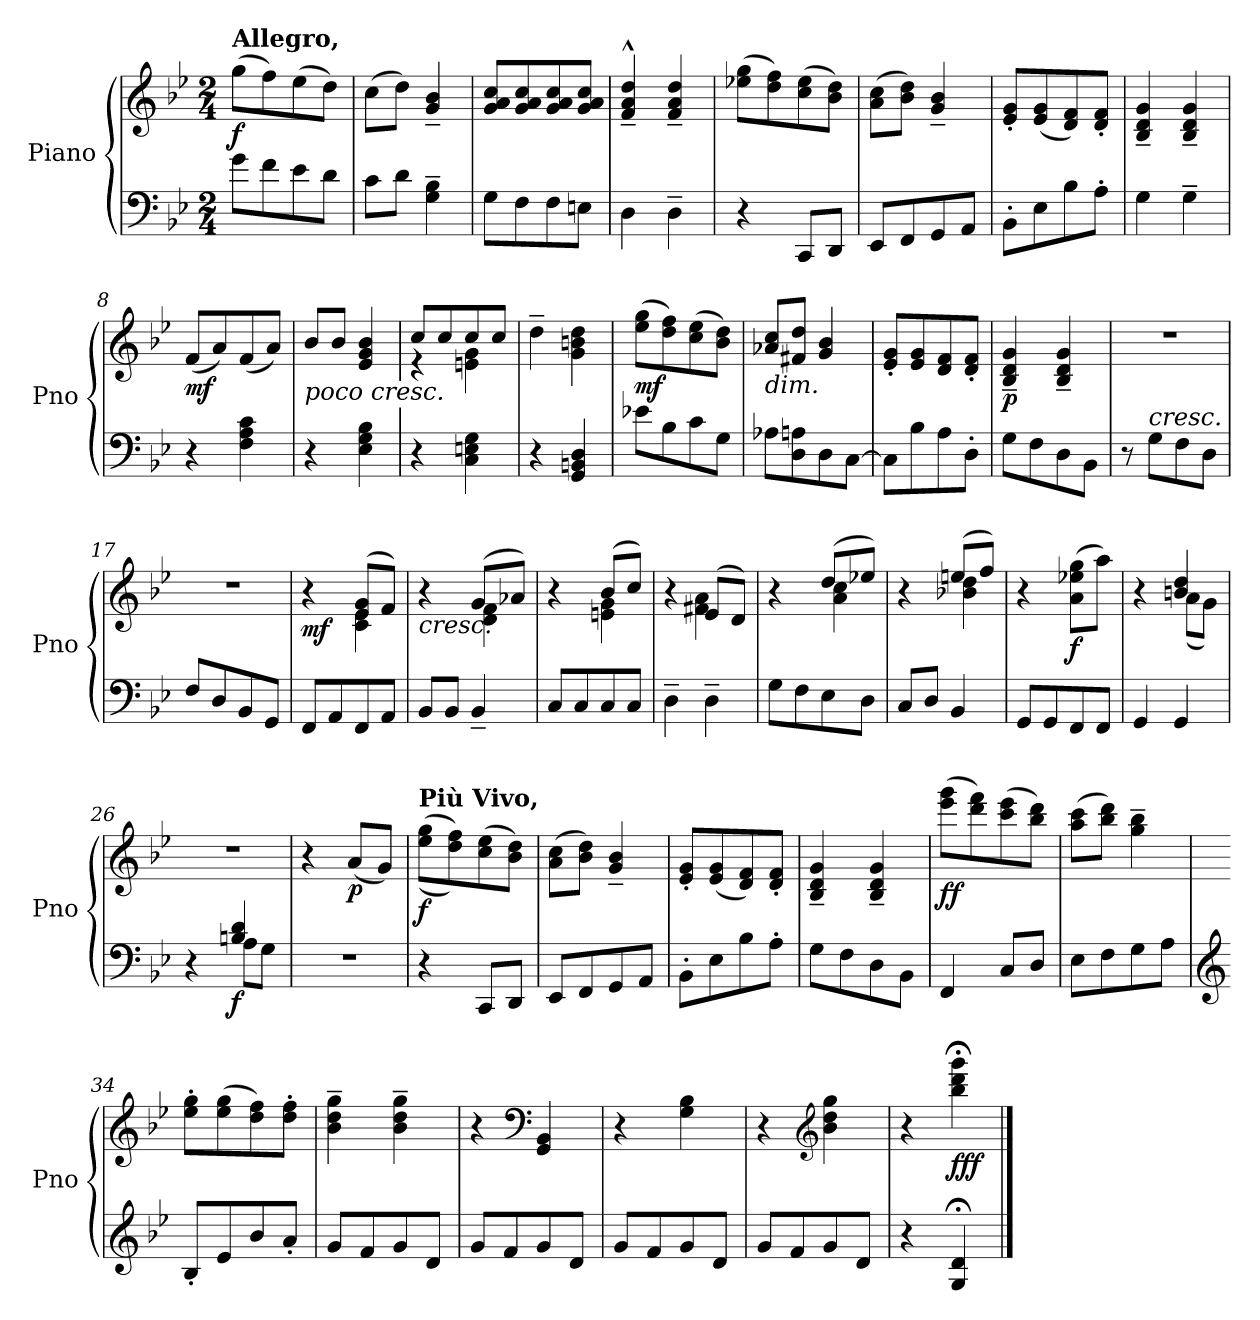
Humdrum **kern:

**kern	**kern	**dynam
*part1	*part1	*part1
*staff2	*staff1	*staff1/2
*I"Piano	*	*
*I'Pno	*	*
*clefF4	*clefG2	*
*k[b-e-]	*k[b-e-]	*
*M2/4	*M2/4	*
*MM132	*MM132	*
=	=	=
!	!LO:TX:a:B:t=Allegro,	!
!	!	!LO:DY:b
8g\L	(>8gg\L	f
8f\	8ff\)	.
8e-\	(>8ee-\	.
8d\J	8dd\J)	.
=1	=1	=1
8c\L	(>8cc\L	.
8d\J	8dd\J)	.
4G\~ 4B-\~	4g/~ 4b-/~	.
=2	=2	=2
8G\L	8g/ 8a/ 8cc/L	.
8F\	8g/ 8a/ 8cc/	.
8F\	8g/ 8a/ 8cc/	.
8En\J	8g/ 8a/ 8cc/J	.
=3	=3	=3
4D\	4f/~^^ 4a/~^^ 4dd/~^^	.
4D~\	4f/~ 4a/~ 4dd/~	.
=4	=4	=4
4r	(>8ee-X\ 8gg\L	.
.	8dd\ 8ff\)	.
8CC/L	(>8cc\ 8ee-\	.
8DD/J	8b-\ 8dd\J)	.
=5	=5	=5
8EE-/L	(>8a\ 8cc\L	.
8FF/	8b-\ 8dd\J)	.
8GG/	4g/~ 4b-/~	.
8AA/J	.	.
=6	=6	=6
8BB-'\L	8e-/' 8g/'L	.
8E-\	(<8e-/ 8g/	.
8B-\	8d/ 8f/)	.
8A'\J	8d/' 8f/'J	.
=7	=7	=7
4G\	4B-/~ 4d/~ 4g/~	.
4G~\	4B-/~ 4d/~ 4g/~	.
!!LO:LB:g=z
=8	=8	=8
!	!	!LO:DY:b
4r	(<8f/L	mf
.	8a/)	.
4F\ 4A\ 4c\	(<8f/	.
.	8a/J)	.
=9	=9	=9
!	!LO:TX:b:i:t=poco cresc.	!
4r	8b-/L	.
.	8b-/J	.
4E-\ 4G\ 4B-\	4e-/ 4g/ 4b-/	.
=10	=10	=10
*	*^	*
4r	8cc/L	4r	.
.	8cc/	.	.
4C\ 4En\ 4G\	8cc/	4en\ 4g\	.
.	8cc/J	.	.
*	*v	*v	*
=11	=11	=11
4r	4dd~\	.
4GG/ 4BBn/ 4D/	4g\ 4bn\ 4dd\	.
=12	=12	=12
!	!	!LO:DY:b
8e-X\L	(>8ee-\ 8gg\L	mf
8B-\	8dd\ 8ff\)	.
8c\	(>8cc\ 8ee-\	.
8G\J	8b-\ 8dd\J)	.
=13	=13	=13
!	!LO:TX:b:i:t=dim.	!
8A-X\L	8a-X/ 8cc/L	.
8D\ 8An\	8f#X/ 8dd/J	.
8D\	4g/ 4b-/	.
[8C\J	.	.
=14	=14	=14
8C\L]	8e-/' 8g/'L	.
8B-\	8e-/ 8g/	.
8A\	8d/ 8f/	.
8D'\J	8d/' 8f/'J	.
=15	=15	=15
!	!	!LO:DY:b
8G\L	4B-/~ 4d/~ 4g/~	p
8F\	.	.
8D\	4B-/~ 4d/~ 4g/~	.
8BB-\J	.	.
!!LO:LB:g=z
=16	=16	=16
8r	2r	.
!LO:TX:a:i:t=cresc.	!	!
8G\L	.	.
8F\	.	.
8D\J	.	.
=17	=17	=17
8F/L	2r	.
8D/	.	.
8BB-/	.	.
8GG/J	.	.
=18	=18	=18
*	*^	*
!	!	!	!LO:DY:b
8FF/L	4r	4ryy	mf
8AA/	.	.	.
8FF/	(>8e-/ 8g/L	4c\ 4e-\	.
8AA/J	8f/J)	.	.
=19	=19	=19	=19
!	!LO:TX:b:i:t=cresc.	!	!
8BB-/L	4r	4ryy	.
8BB-/J	.	.	.
4BB-~/	(>8g/L	4d\ 4f\	.
.	8a-X/J)	.	.
=20	=20	=20	=20
8C/L	4r	4ryy	.
8C/	.	.	.
8C/	(>8b-/L	4en\ 4g\	.
8C/J	8cc/J)	.	.
=21	=21	=21	=21
4D~\	4r	4ryy	.
4D~\	(>8e-/L	4f#X\ 4a\	.
.	8d/J)	.	.
=22	=22	=22	=22
8G\L	4r	4ryy	.
8F\	.	.	.
8E-\	(>8dd/L	4a\ 4cc\	.
8D\J	8ee-X/J)	.	.
!!LO:LB:g=z	!!
=23	=23	=23	=23
8C/L	4r	4ryy	.
8D/J	.	.	.
4BB-/	(>8een/L	4b-X\ 4dd\	.
.	8ff/J)	.	.
*	*v	*v	*
=24	=24	=24
8GG/L	4r	.
8GG/	.	.
!	!	!LO:DY:b
8FF/	(>8a\ 8ee-X\ 8gg\L	f
8FF/J	8aa\J)	.
=25	=25	=25
*	*^	*
4GG/	4r	4ryy	.
4GG/	4bn/ 4dd/	(<8a\L	.
.	.	8g\J)	.
*	*v	*v	*
=26	=26	=26
*^	*	*
4r	4ryy	2r	.
!	!	!	!LO:DY:b=2
4Bn/ 4d/	8A\L	.	f
.	8G\J	.	.
*v	*v	*	*
=27	=27	=27
2r	4r	.
!	!	!LO:DY:b
.	(<8a/L	p
.	8g/J)	.
=28	=28	=28
*	*MM152	*
!	!LO:TX:a:B:t=Più Vivo,	!
!	!	!LO:DY:b
4r	(>(>8ee-\ 8gg\L	f
.	8dd\ 8ff\))	.
8CC/L	(>8cc\ 8ee-\	.
8DD/J	8b-\ 8dd\J)	.
=29	=29	=29
8EE-/L	(>8a\ 8cc\L	.
8FF/	8b-\ 8dd\J)	.
8GG/	4g/~ 4b-/~	.
8AA/J	.	.
=30	=30	=30
8BB-'\L	8e-/' 8g/'L	.
8E-\	(<8e-/ 8g/	.
8B-\	8d/ 8f/)	.
8A'\J	8d/' 8f/'J	.
!!LO:LB:g=z
=31	=31	=31
8G\L	4B-/~ 4d/~ 4g/~	.
8F\	.	.
8D\	4B-/~ 4d/~ 4g/~	.
8BB-\J	.	.
=32	=32	=32
!	!	!LO:DY:b
4FF/	(>8eee-\ 8ggg\L	ff
.	8ddd\ 8fff\)	.
8C/L	(>8ccc\ 8eee-\	.
8D/J	8bb-\ 8ddd\J)	.
=33	=33	=33
8E-\L	(>8aa\ 8ccc\L	.
8F\	8bb-\ 8ddd\J)	.
8G\	4gg\~ 4bb-\~	.
8A\J	.	.
=34	=34	=34
*clefG2	*	*
8B-'/L	8ee-\' 8gg\'L	.
8e-/	(>8ee-\ 8gg\	.
8b-/	8dd\ 8ff\)	.
8a'/J	8dd\' 8ff\'J	.
=35	=35	=35
8g/L	4b-\~ 4dd\~ 4gg\~	.
8f/	.	.
8g/	4b-\~ 4dd\~ 4gg\~	.
8d/J	.	.
=36	=36	=36
8g/L	4r	.
8f/	.	.
*	*clefF4	*
8g/	4GG/ 4BB-/	.
8d/J	.	.
=37	=37	=37
8g/L	4r	.
8f/	.	.
8g/	4G\ 4B-\	.
8d/J	.	.
=38	=38	=38
8g/L	4r	.
8f/	.	.
*	*clefG2	*
8g/	4b-\ 4dd\ 4gg\	.
8d/J	.	.
=39	=39	=39
4r	4r	.
!	!	!LO:DY:b
4G/;< 4d/;<	4bb-\;< 4ddd\;< 4ggg\;<	fff
==	==	==
*-	*-	*-
